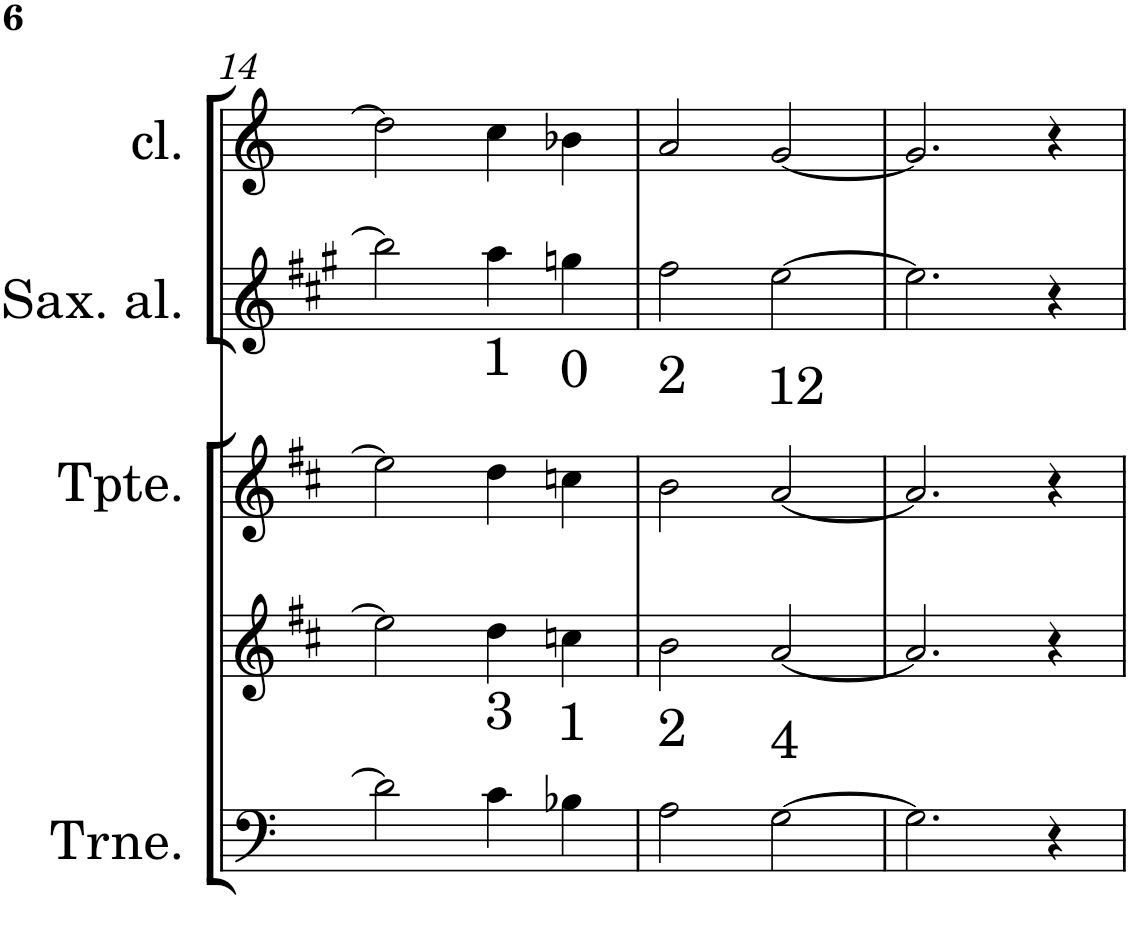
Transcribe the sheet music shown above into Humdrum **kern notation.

**kern	**kern	**kern	**kern	**kern
*part5	*part4	*part3	*part2	*part1
*staff5	*staff4	*staff3	*staff2	*staff1
*I"C clavF	*I"Bb	*I"Bb - Pirata	*I"Eb	*I"C clavG
*	*	*	*	*I'cl.
!!LO:PB:g=z
*clefF4	*clefG2	*clefG2	*clefG2	*clefG2
*	*Trd1c2	*Trd1c2	*Trd5c9	*
*k[]	*k[f#c#]	*k[f#c#]	*k[f#c#g#]	*k[]
*M4/4	*M4/4	*M4/4	*M4/4	*M4/4
=14	=14	=14	=14	=14
2d\]	2ee\]	2ee\]	2bb\]	2dd\]
!	!	!LO:TX:a:t=1	!	!
!LO:TX:a:t=3	!	!	!	!
4c\	4dd\	4dd\	4aa\	4cc\
!	!	!LO:TX:a:t=0	!	!
!LO:TX:a:t=1	!	!	!	!
4B-X\	4ccn\	4ccn\	4ggn\	4b-X\
=15	=15	=15	=15	=15
!	!	!LO:TX:a:t=2	!	!
!LO:TX:a:t=2	!	!	!	!
2A\	2b\	2b\	2ff#\	2a/
!	!	!LO:TX:a:t=12	!	!
!LO:TX:a:t=4	!	!	!	!
[>2G\	[<2a/	[<2a/	[>2ee\	[<2g/
=16	=16	=16	=16	=16
2.G\]	2.a/]	2.a/]	2.ee\]	2.g/]
4r	4r	4r	4r	4r
=	=	=	=	=
*-	*-	*-	*-	*-
